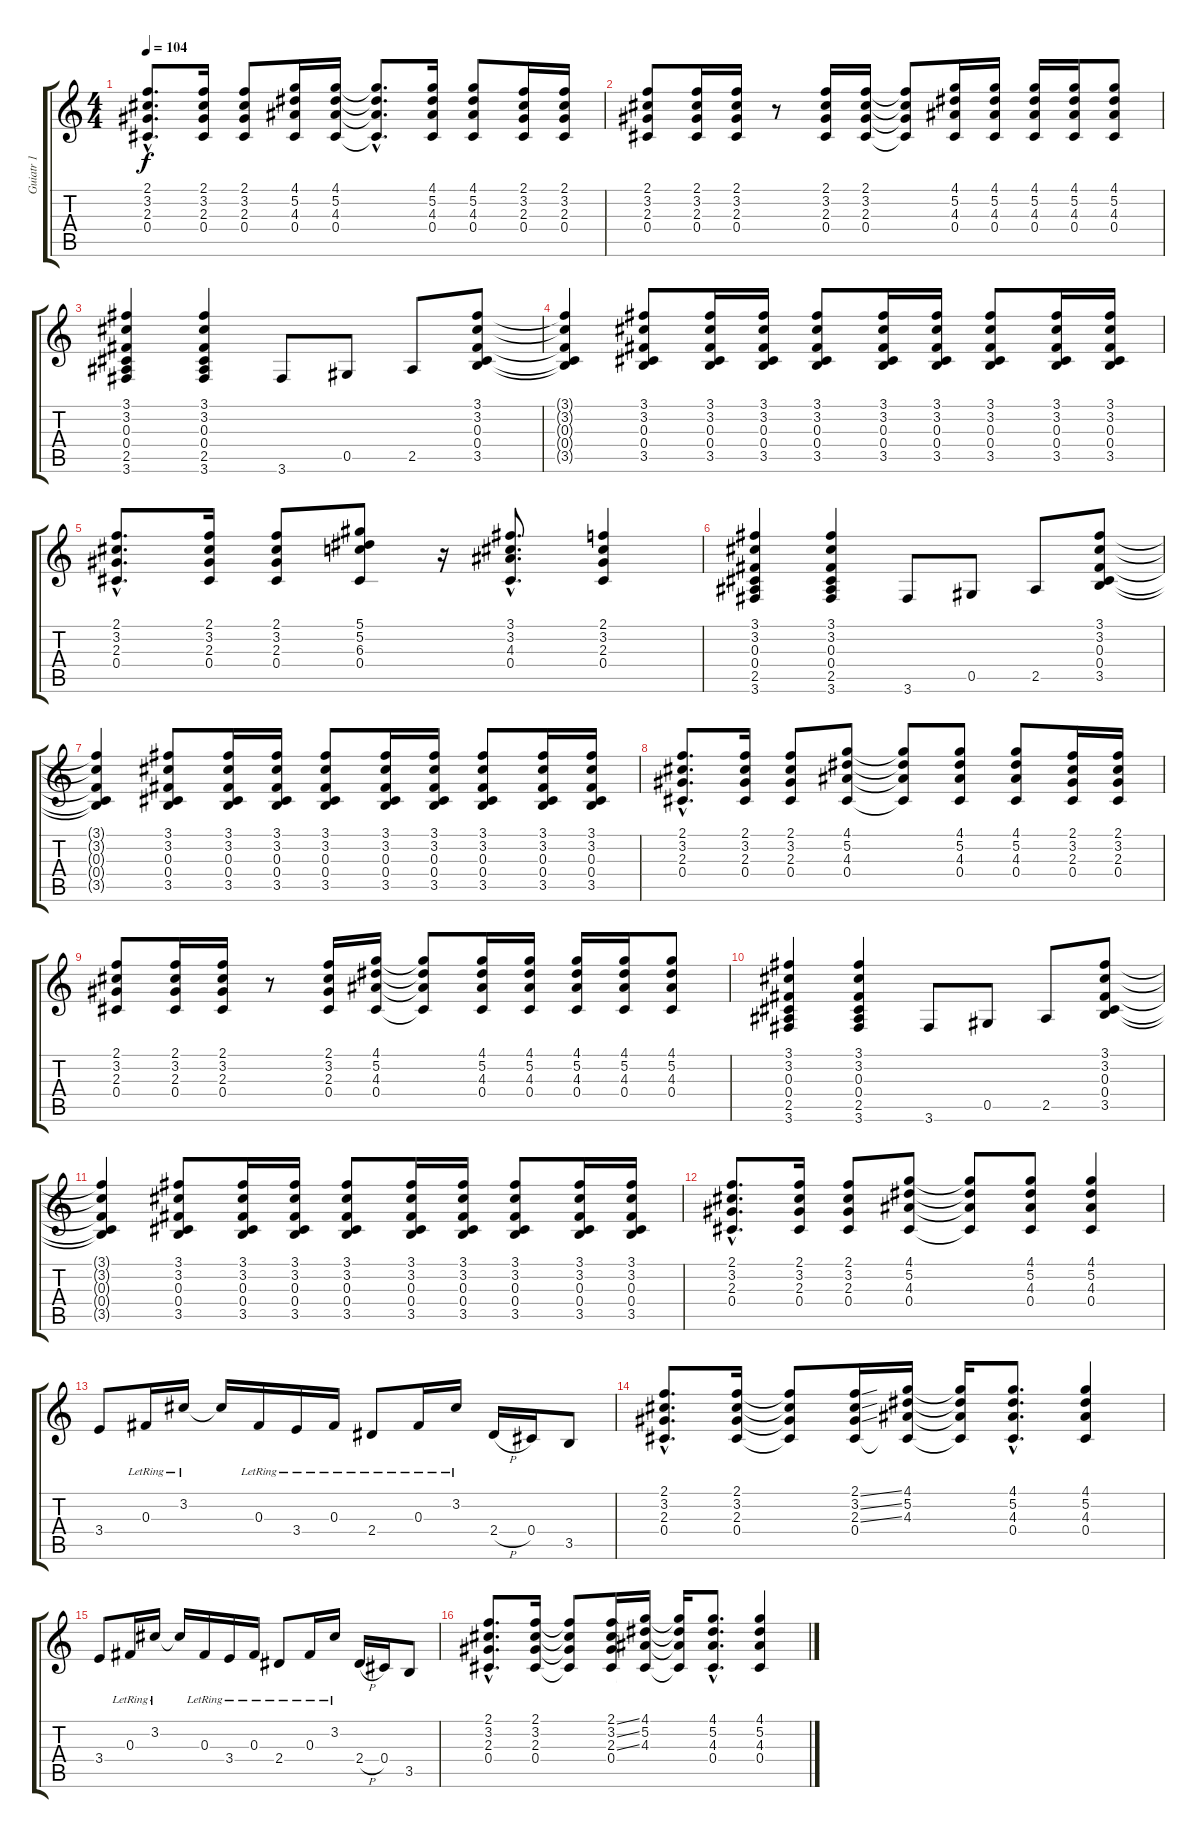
\track ("Guiatr 1" "Guiatr 1") {instrument acousticguitarsteel}
\staff {score tabs}
\tuning (Eb4 Bb3 Gb3 Db3 Ab2 Eb2) {hide}
\ts (4 4)
\tempo 104
\clef g2
\ks c
(2.1{hac} 3.2{hac} 2.3{hac} 0.4{hac}).8{d dy f} (2.1 3.2 2.3 0.4).16 (2.1 3.2 2.3 0.4).8 (4.1 5.2 4.3 0.4).16 (4.1 5.2 4.3 0.4).16 (4.1{hac t} 5.2{hac t} 4.3{hac t} 0.4{hac t}).8{d} (4.1 5.2 4.3 0.4).16 (4.1 5.2 4.3 0.4).8 (2.1 3.2 2.3 0.4).16 (2.1 3.2 2.3 0.4).16 |
(2.1 3.2 2.3 0.4).8 (2.1 3.2 2.3 0.4).16 (2.1 3.2 2.3 0.4).16 r.8 (2.1 3.2 2.3 0.4).16 (2.1 3.2 2.3 0.4).16 (2.1{t} 3.2{t} 2.3{t} 0.4{t}).8 (4.1 5.2 4.3 0.4).16 (4.1 5.2 4.3 0.4).16 (4.1 5.2 4.3 0.4).16 (4.1 5.2 4.3 0.4).16 (4.1 5.2 4.3 0.4).8 |
(3.1 3.2 0.3 0.4 2.5 3.6).4 (3.1 3.2 0.3 0.4 2.5 3.6).4 3.6.8 0.5.8 2.5.8 (3.1 3.2 0.3 0.4 3.5).8 |
(3.1{t} 3.2{t} 0.3{t} 0.4{t} 3.5{t}).4 (3.1 3.2 0.3 0.4 3.5).8 (3.1 3.2 0.3 0.4 3.5).16 (3.1 3.2 0.3 0.4 3.5).16 (3.1 3.2 0.3 0.4 3.5).8 (3.1 3.2 0.3 0.4 3.5).16 (3.1 3.2 0.3 0.4 3.5).16 (3.1 3.2 0.3 0.4 3.5).8 (3.1 3.2 0.3 0.4 3.5).16 (3.1 3.2 0.3 0.4 3.5).16 |
(2.1{hac} 3.2{hac} 2.3{hac} 0.4{hac}).8{d} (2.1 3.2 2.3 0.4).16 (2.1 3.2 2.3 0.4).8 (5.1 5.2 6.3 0.4).8 r.16 (3.1{hac} 3.2{hac} 4.3{hac} 0.4{hac}).8{d} (2.1 3.2 2.3 0.4).4 |
(3.1 3.2 0.3 0.4 2.5 3.6).4 (3.1 3.2 0.3 0.4 2.5 3.6).4 3.6.8 0.5.8 2.5.8 (3.1 3.2 0.3 0.4 3.5).8 |
(3.1{t} 3.2{t} 0.3{t} 0.4{t} 3.5{t}).4 (3.1 3.2 0.3 0.4 3.5).8 (3.1 3.2 0.3 0.4 3.5).16 (3.1 3.2 0.3 0.4 3.5).16 (3.1 3.2 0.3 0.4 3.5).8 (3.1 3.2 0.3 0.4 3.5).16 (3.1 3.2 0.3 0.4 3.5).16 (3.1 3.2 0.3 0.4 3.5).8 (3.1 3.2 0.3 0.4 3.5).16 (3.1 3.2 0.3 0.4 3.5).16 |
(2.1{hac} 3.2{hac} 2.3{hac} 0.4{hac}).8{d} (2.1 3.2 2.3 0.4).16 (2.1 3.2 2.3 0.4).8 (4.1 5.2 4.3 0.4).8 (4.1{t} 5.2{t} 4.3{t} 0.4{t}).8 (4.1 5.2 4.3 0.4).8 (4.1 5.2 4.3 0.4).8 (2.1 3.2 2.3 0.4).16 (2.1 3.2 2.3 0.4).16 |
(2.1 3.2 2.3 0.4).8 (2.1 3.2 2.3 0.4).16 (2.1 3.2 2.3 0.4).16 r.8 (2.1 3.2 2.3 0.4).16 (4.1 5.2 4.3 0.4).16 (4.1{t} 5.2{t} 4.3{t} 0.4{t}).8 (4.1 5.2 4.3 0.4).16 (4.1 5.2 4.3 0.4).16 (4.1 5.2 4.3 0.4).16 (4.1 5.2 4.3 0.4).16 (4.1 5.2 4.3 0.4).8 |
(3.1 3.2 0.3 0.4 2.5 3.6).4 (3.1 3.2 0.3 0.4 2.5 3.6).4 3.6.8 0.5.8 2.5.8 (3.1 3.2 0.3 0.4 3.5).8 |
(3.1{t} 3.2{t} 0.3{t} 0.4{t} 3.5{t}).4 (3.1 3.2 0.3 0.4 3.5).8 (3.1 3.2 0.3 0.4 3.5).16 (3.1 3.2 0.3 0.4 3.5).16 (3.1 3.2 0.3 0.4 3.5).8 (3.1 3.2 0.3 0.4 3.5).16 (3.1 3.2 0.3 0.4 3.5).16 (3.1 3.2 0.3 0.4 3.5).8 (3.1 3.2 0.3 0.4 3.5).16 (3.1 3.2 0.3 0.4 3.5).16 |
(2.1{hac} 3.2{hac} 2.3{hac} 0.4{hac}).8{d} (2.1 3.2 2.3 0.4).16 (2.1 3.2 2.3 0.4).8 (4.1 5.2 4.3 0.4).8 (4.1{t} 5.2{t} 4.3{t} 0.4{t}).8 (4.1 5.2 4.3 0.4).8 (4.1 5.2 4.3 0.4).4 |
3.4.8 0.3{lr}.16 3.2{lr}.16 3.2{t}.16 0.3{lr}.16 3.4{lr}.16 0.3{lr}.16 2.4{lr}.8 0.3{lr}.16 3.2{lr}.16 2.4{h}.16 0.4.16 3.5.8 |
(2.1{hac} 3.2{hac} 2.3{hac} 0.4{hac}).8{d} (2.1 3.2 2.3 0.4).16 (2.1{t} 3.2{t} 2.3{t} 0.4{t}).8 (2.1{ss} 3.2{ss} 2.3{ss} 0.4).16 (4.1 5.2 4.3 0.4{t}).16 (4.1{t} 5.2{t} 4.3{t} 0.4{t}).16 (4.1{hac} 5.2{hac} 4.3{hac} 0.4{hac}).8{d} (4.1 5.2 4.3 0.4).4 |
3.4.8 0.3{lr}.16 3.2{lr}.16 3.2{t}.16 0.3{lr}.16 3.4{lr}.16 0.3{lr}.16 2.4{lr}.8 0.3{lr}.16 3.2{lr}.16 2.4{h}.16 0.4.16 3.5.8 |
(2.1{hac} 3.2{hac} 2.3{hac} 0.4{hac}).8{d} (2.1 3.2 2.3 0.4).16 (2.1{t} 3.2{t} 2.3{t} 0.4{t}).8 (2.1{ss} 3.2{ss} 2.3{ss} 0.4).16 (4.1 5.2 4.3 0.4{t}).16 (4.1{t} 5.2{t} 4.3{t} 0.4{t}).16 (4.1{hac} 5.2{hac} 4.3{hac} 0.4{hac}).8{d} (4.1 5.2 4.3 0.4).4
